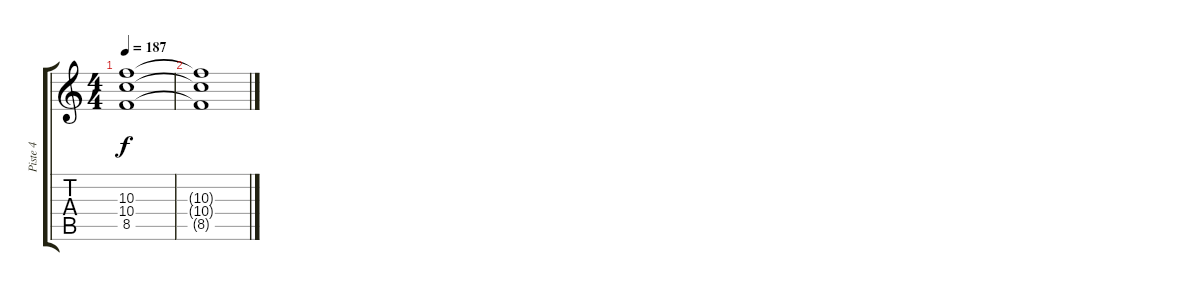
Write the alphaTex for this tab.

\track ("Piste 4" "Piste 4") {instrument overdrivenguitar}
\staff {score tabs}
\tuning (E4 B3 G3 D3 A2 E2) {hide}
\ts (4 4)
\tempo 187
\clef g2
\ks c
(10.3{t} 10.4{t} 8.5{t}).1{dy f} |
(10.3{t} 10.4{t} 8.5{t}).1
